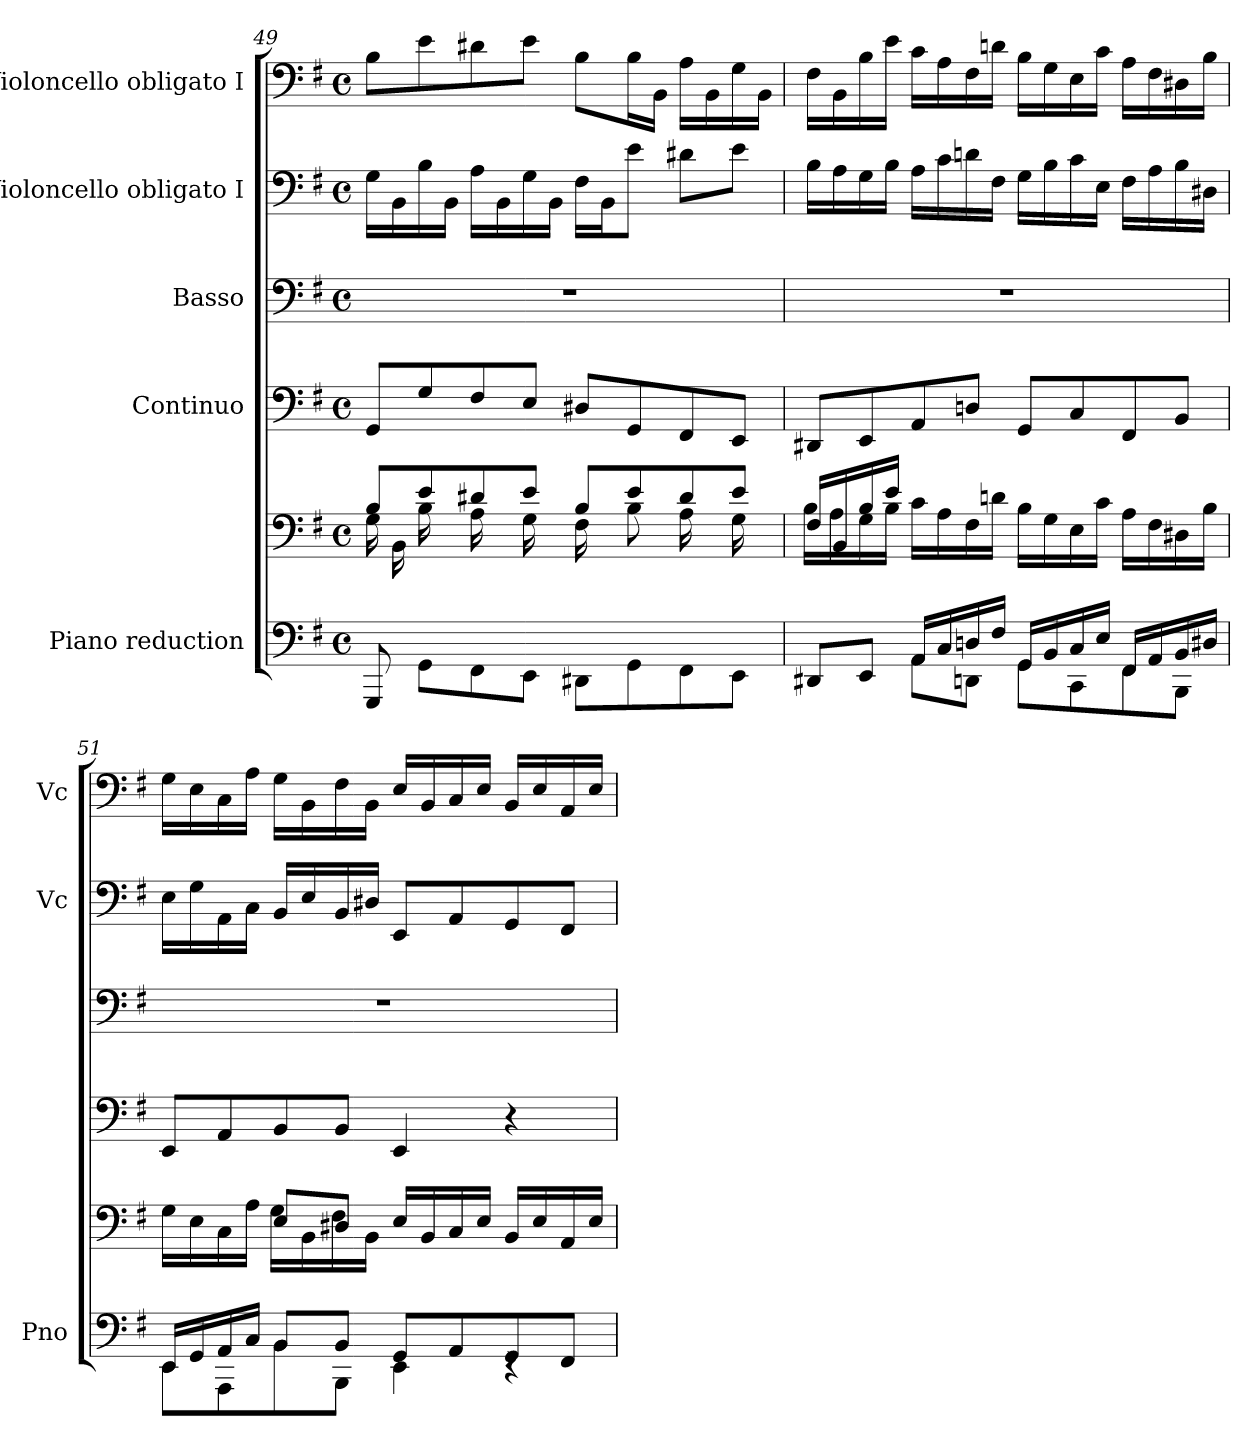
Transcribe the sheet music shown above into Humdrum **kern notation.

**kern	**kern	**kern	**kern	**kern	**kern
*part5	*part5	*part4	*part3	*part2	*part1
*staff6	*staff5	*staff4	*staff3	*staff2	*staff1
*I"Piano reduction	*	*I"Continuo	*I"Basso	*I"Violoncello obligato I	*I"Violoncello obligato I
*I'Pno	*	*	*	*I'Vc	*I'Vc
*clefF4	*clefF4	*clefF4	*clefF4	*clefF4	*clefF4
*	*	*ITrd7c12	*	*	*
*k[f#]	*k[f#]	*k[f#]	*k[f#]	*k[f#]	*k[f#]
*M4/4	*M4/4	*M4/4	*M4/4	*M4/4	*M4/4
*met(c)	*met(c)	*met(c)	*met(c)	*met(c)	*met(c)
=49	=49	=49	=49	=49	=49
*^	*^	*	*	*	*
8.ryy	8GGG/	8B/L	16G\LL	8GGG/L	1r	16G\LL	8B\L
.	.	.	16BB\	.	.	16BB\	.
.	8GG\L	8e/	16B\	8GG/	.	16B\	8e\
16BB/JJ	.	.	16ryy	.	.	16BB\JJ	.
16ryy	8FF#\	8d#X/	16A\LL	8FF#/	.	16A\LL	8d#X\
16BB/	.	.	16ryy	.	.	16BB\	.
16ryy	8EE\J	8e/J	16G\	8EE/J	.	16G\	8e\J
16BB/JJ	.	.	16ryy	.	.	16BB\JJ	.
16ryy	8DD#X\L	8B/L	16F#\LL	8DD#X/L	.	16F#\LL	8B\L
16BB/J	.	.	16ryy	.	.	16BB\J	.
8.ryy	8GG\	8e/	8B\J	8GGG/	.	8e\J	16B\L
.	.	.	.	.	.	.	16BB\JJ
.	8FF#\	8d#/	16A\LL	8FFF#/	.	8d#X\L	16A\LL
16BB/	.	.	16ryy	.	.	.	16BB\
16ryy	8EE\J	8e/J	16G\	8EEE/J	.	8e\J	16G\
16BB/JJ	.	.	16ryy	.	.	.	16BB\JJ
=50	=50	=50	=50	=50	=50	=50	=50
*	*^	*	*	*	*	*	*
4ryy	8DD#X/L	2ryy	16F#/LL	16B\LL	8DDD#X/L	1r	16B\LL	16F#\LL
.	.	.	16BB/	16A\	.	.	16A\	16BB\
.	8EE/J	.	16B/	16G\	8EEE/	.	16G\	16B\
.	.	.	16e/JJ	16B\JJ	.	.	16B\JJ	16e\JJ
16AA/LL	8AA\L	.	16c\LL	4ryy	8AAA/	.	16A\LL	16c\LL
16C/	.	.	16A\	.	.	.	16c\	16A\
16Dn/	8DDn\J	.	16F#\	.	8DDn/J	.	16dn\	16F#\
16F#/JJ	.	.	16dn\JJ	.	.	.	16F#\JJ	16dn\JJ
2ryy	16GG/LL	8GG\L	2ryy	16B\LL	8GGG/L	.	16G\LL	16B\LL
.	16BB/	.	.	16G\	.	.	16B\	16G\
.	16C/	8CC\	.	16E\	8CC/	.	16c\	16E\
.	16E/JJ	.	.	16c\JJ	.	.	16E\JJ	16c\JJ
.	16FF#/LL	8FF#\	.	16A\LL	8FFF#/	.	16F#\LL	16A\LL
.	16AA/	.	.	16F#\	.	.	16A\	16F#\
.	16BB/	8BBB\J	.	16D#X\	8BBB/J	.	16B\	16D#X\
.	16D#X/JJ	.	.	16B\JJ	.	.	16D#X\JJ	16B\JJ
*	*v	*v	*	*	*	*	*	*
!!LO:LB:g=z
=51	=51	=51	=51	=51	=51	=51	=51
16EE/LL	8EE\L	4ryy	16G\LL	8EEE/L	1r	16E\LL	16G\LL
16GG/	.	.	16E\	.	.	16G\	16E\
16AA/	8AAA\	.	16C\	8AAA/	.	16AA\	16C\
16C/JJ	.	.	16A\JJ	.	.	16C\JJ	16A\JJ
8BB/L	8BB\	8E/L	16G\LL	8BBB/	.	16BB/LL	16G\LL
.	.	.	16BB\	.	.	16E/	16BB\
8BB/J	8BBB\J	8D#X/J	16F#\	8BBB/J	.	16BB/	16F#\
.	.	.	16BB\JJ	.	.	16D#X/JJ	16BB\JJ
8GG/L	4EE\	16E/LL	2ryy	4EEE/	.	8EE/L	16E/LL
.	.	16BB/	.	.	.	.	16BB/
8AA/	.	16C/	.	.	.	8AA/	16C/
.	.	16E/JJ	.	.	.	.	16E/JJ
8GG/	4rEE	16BB/LL	.	4r	.	8GG/	16BB/LL
.	.	16E/	.	.	.	.	16E/
8FF#/J	.	16AA/	.	.	.	8FF#/J	16AA/
.	.	16E/JJ	.	.	.	.	16E/JJ
*v	*v	*	*	*	*	*	*
*	*v	*v	*	*	*	*
=	=	=	=	=	=
*-	*-	*-	*-	*-	*-
